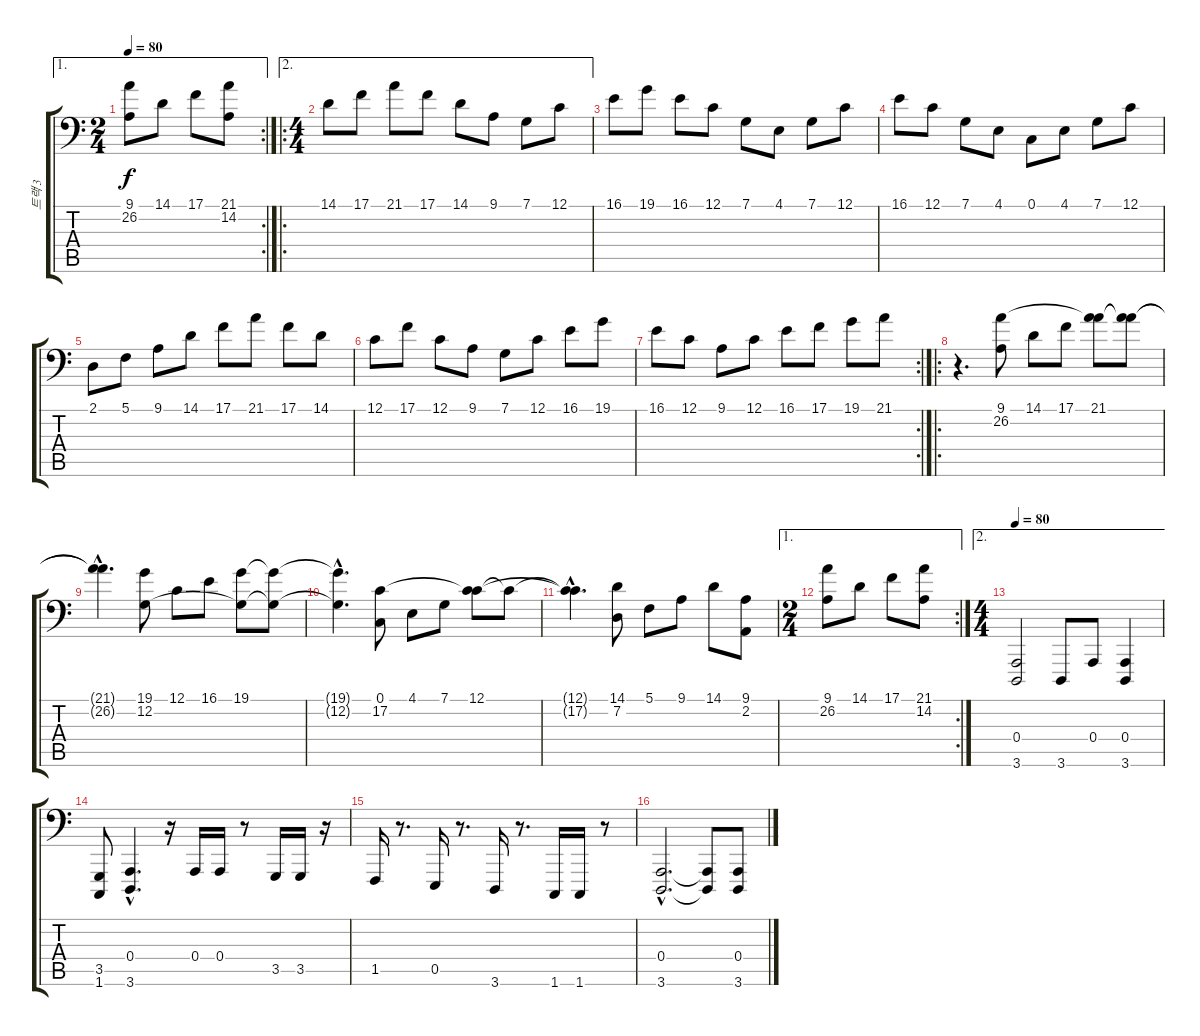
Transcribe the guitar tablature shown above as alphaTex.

\track ("트랙 3" "트랙 3") {instrument synthstrings1}
\staff {score tabs}
\tuning (C3 G2 D2 A1 E1 B0) {hide}
\ae 1
\rc 2
\ts (2 4)
\tempo 80
\clef f4
\ks c
(9.1 26.2).8{dy f} 14.1.8 17.1.8 (21.1 14.2).8 |
\ae 2
\ro
\ts (4 4)
14.1.8 17.1.8 21.1.8 17.1.8 14.1.8 9.1.8 7.1.8 12.1.8 |
16.1.8 19.1.8 16.1.8 12.1.8 7.1.8 4.1.8 7.1.8 12.1.8 |
16.1.8 12.1.8 7.1.8 4.1.8 0.1.8 4.1.8 7.1.8 12.1.8 |
2.1.8 5.1.8 9.1.8 14.1.8 17.1.8 21.1.8 17.1.8 14.1.8 |
12.1.8 17.1.8 12.1.8 9.1.8 7.1.8 12.1.8 16.1.8 19.1.8 |
\rc 2
16.1.8 12.1.8 9.1.8 12.1.8 16.1.8 17.1.8 19.1.8 21.1.8 |
\ro
r.4{d} (9.1 26.2).8 14.1.8 17.1.8 (21.1 26.2{t}).8 (21.1{t} 26.2{t}).8 |
(21.1{hac t} 26.2{hac t}).4{d} (19.1 12.2).8 12.1.8 16.1.8 (19.1 12.2{t}).8 (19.1{t} 12.2{t}).8 |
(19.1{hac t} 12.2{hac t}).4{d} (0.1 17.2).8 4.1.8 7.1.8 (12.1 17.2{t}).8 17.2{t}.8 |
(12.1{hac t} 17.2{hac t}).4{d} (14.1 7.2).8 5.1.8 9.1.8 14.1.8 (9.1 2.2).8 |
\ae 1
\rc 2
\ts (2 4)
(9.1 26.2).8 14.1.8 17.1.8 (21.1 14.2).8 |
\ae 2
\ts (4 4)
\tempo 80
(0.4 3.6).2{volume 16 balance 8 instrument acousticgrandpiano} 3.6.8 0.4.8 (0.4 3.6).4 |
(3.5 1.6).8 (0.4{hac} 3.6{hac}).4{d} r.16 0.4.16 0.4.16 r.8 3.5.16 3.5.16 r.16 |
1.5.16 r.8{d} 0.5.16 r.8{d} 3.6.16 r.8{d} 1.6.16 1.6.16 r.8 |
(0.4{hac} 3.6{hac}).2{d} (0.4{t} 3.6{t}).8 (0.4 3.6).8
